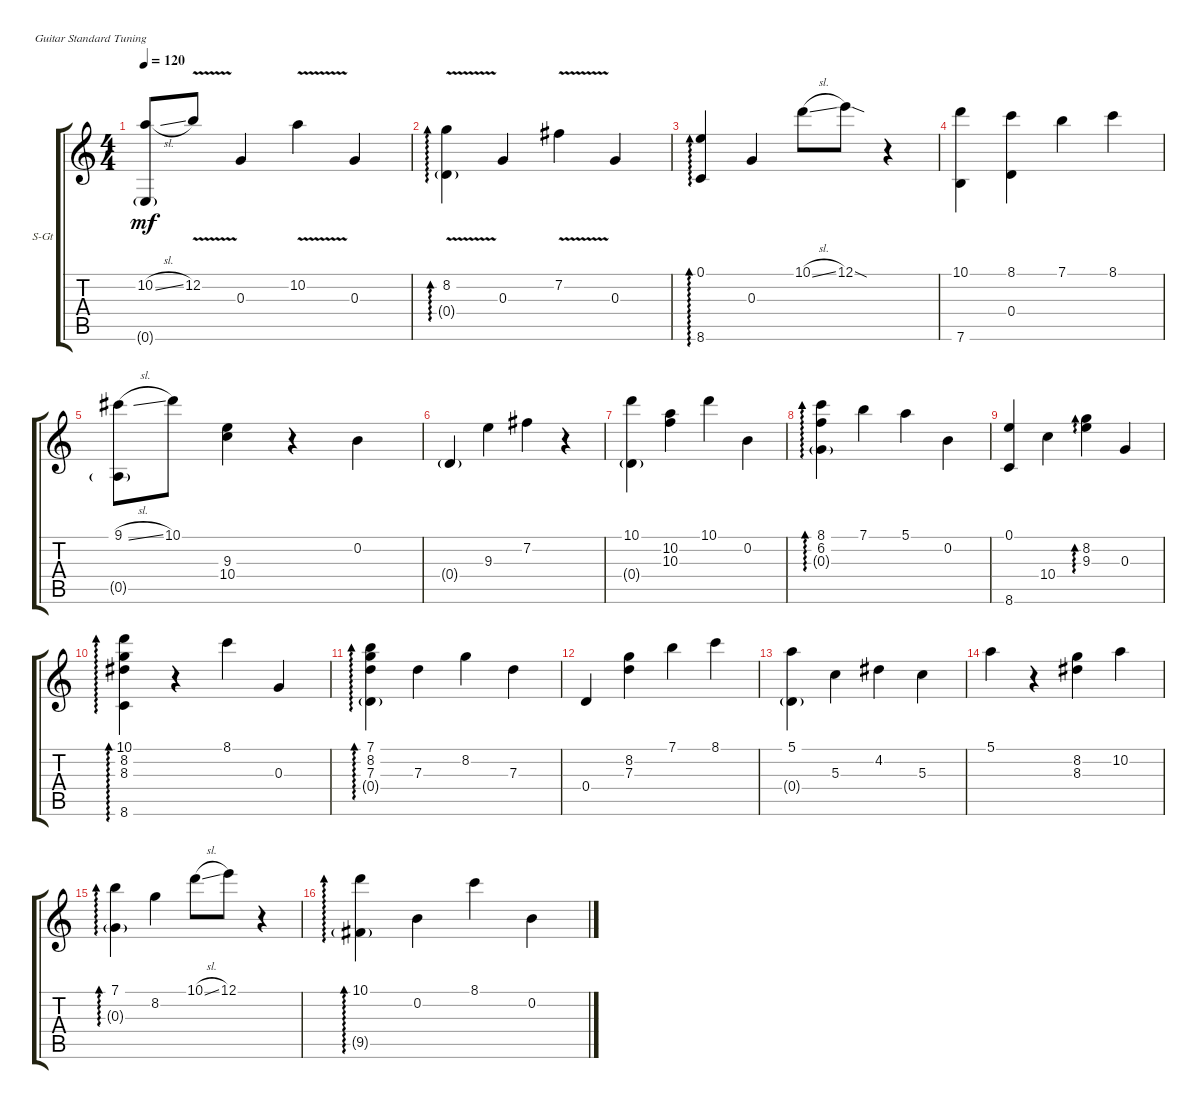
\defaultSystemsLayout 4
\bracketExtendMode groupsimilarinstruments
\firstSystemTrackNameOrientation horizontal
\otherSystemsTrackNameOrientation horizontal
\track ("Steel Guitar" "S-Gt") {instrument acousticguitarsteel}
\staff {score tabs}
\tuning (E4 B3 G3 D3 A2 E2)
\ts (4 4)
\tempo 120
\clef g2
\ks c
(10.2{sl} 0.6{g}).8{dy mf} 12.2{v}.8 0.3.4 10.2{v}.4 0.3.4 |
(8.2{v} 0.4{g}).4{ad 0} 0.3.4 7.2{v}.4 0.3.4 |
(8.6 0.1).4{ad 0} 0.3.4 10.1{sl}.8 12.1{sod}.8 r.4 |
(10.1 7.6).4 (8.1 0.4).4 7.1.4 8.1.4 |
(9.1{sl} 0.5{g}).8 10.1.8 (9.3 10.4).4 r.4 0.2.4 |
0.4{g}.4 9.3.4 7.2.4 r.4 |
(10.1 0.4{g}).4 (10.2 10.3).4 10.1.4 0.2.4 |
(8.1 6.2 0.3{g}).4{ad 0} 7.1.4 5.1.4 0.2.4 |
(0.1 8.6).4 10.4.4 (9.3 8.2).4{ad 0} 0.3.4 |
(10.1 8.2 8.3 8.6).4{ad 0} r.4 8.1.4 0.3.4 |
(7.1 8.2 7.3 0.4{g}).4{ad 0} 7.3.4 8.2.4 7.3.4 |
0.4.4 (7.3 8.2).4 7.1.4 8.1.4 |
(0.4{g} 5.1).4 5.3.4 4.2.4 5.3.4 |
5.1.4 r.4 (8.2 8.3).4 10.2.4 |
(7.1 0.3{g}).4{ad 0} 8.2.4 10.1{sl}.8 12.1.8 r.4 |
(10.1 9.5{g}).4{ad 0} 0.2.4 8.1.4 0.2.4
